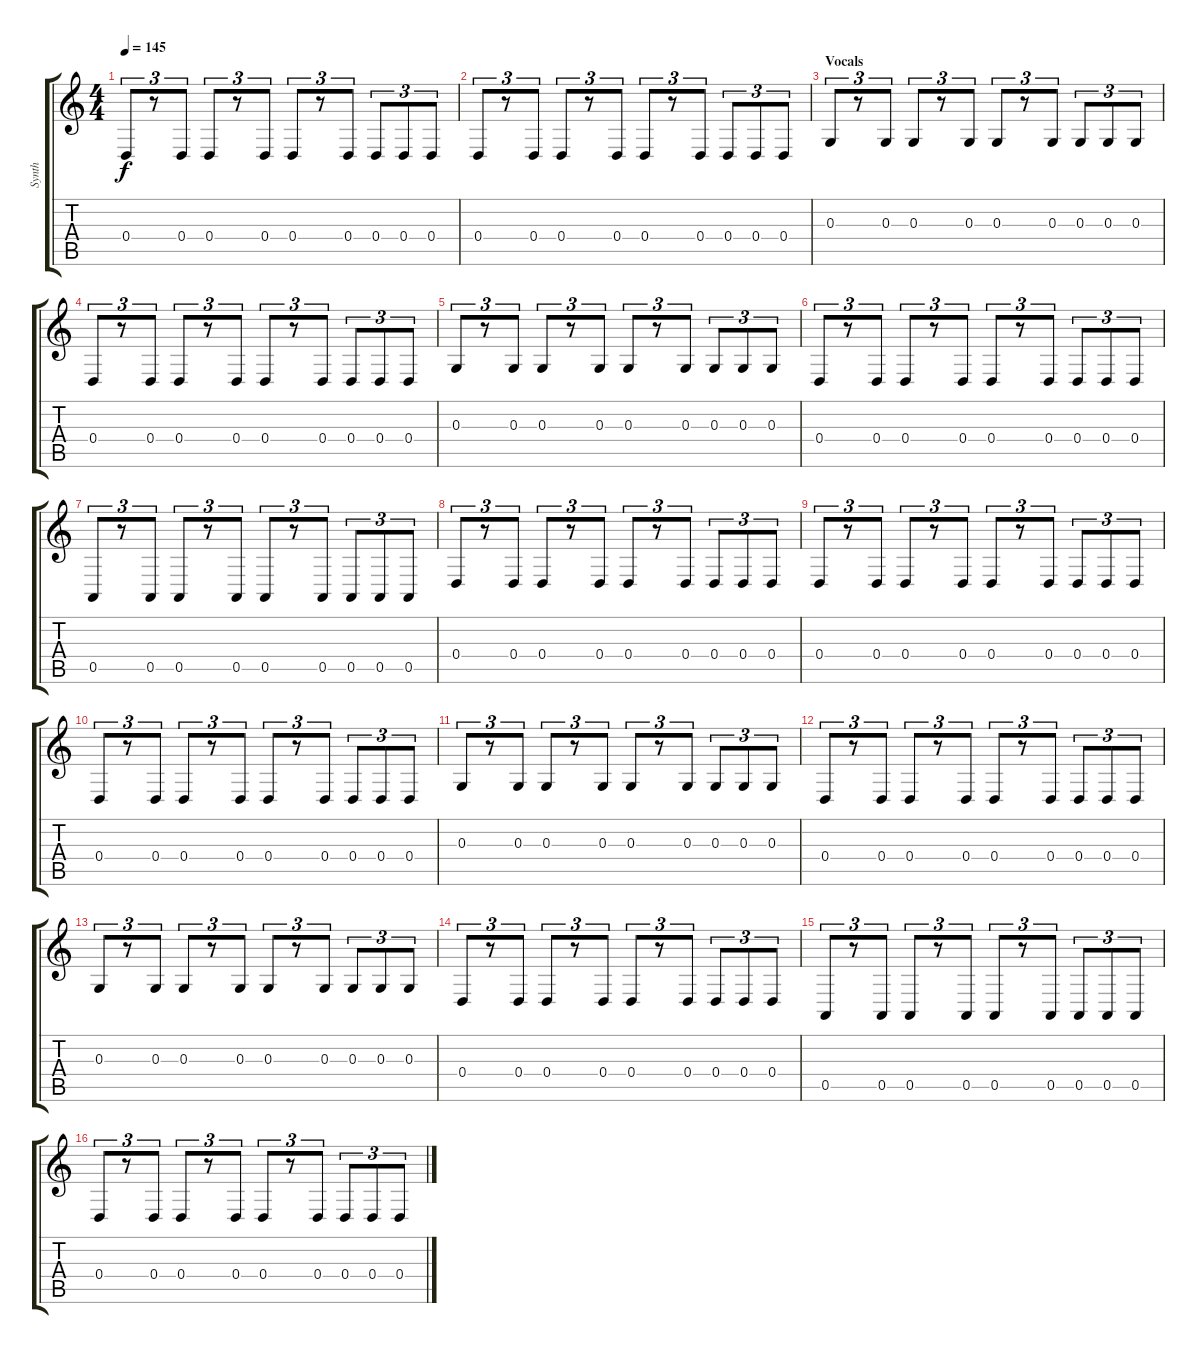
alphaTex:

\track ("Synth" "Synth") {instrument lead8bassandlead}
\staff {score tabs}
\tuning (E4 B3 G3 D3 A2 E2) {hide}
\ts (4 4)
\tempo 145
\clef g2
\ks c
0.4.8{tu (3 2) dy f} r.8{tu (3 2)} 0.4.8{tu (3 2)} 0.4.8{tu (3 2)} r.8{tu (3 2)} 0.4.8{tu (3 2)} 0.4.8{tu (3 2)} r.8{tu (3 2)} 0.4.8{tu (3 2)} 0.4.8{tu (3 2)} 0.4.8{tu (3 2)} 0.4.8{tu (3 2)} |
0.4.8{tu (3 2)} r.8{tu (3 2)} 0.4.8{tu (3 2)} 0.4.8{tu (3 2)} r.8{tu (3 2)} 0.4.8{tu (3 2)} 0.4.8{tu (3 2)} r.8{tu (3 2)} 0.4.8{tu (3 2)} 0.4.8{tu (3 2)} 0.4.8{tu (3 2)} 0.4.8{tu (3 2)} |
\section ("" "Vocals")
0.3.8{tu (3 2)} r.8{tu (3 2)} 0.3.8{tu (3 2)} 0.3.8{tu (3 2)} r.8{tu (3 2)} 0.3.8{tu (3 2)} 0.3.8{tu (3 2)} r.8{tu (3 2)} 0.3.8{tu (3 2)} 0.3.8{tu (3 2)} 0.3.8{tu (3 2)} 0.3.8{tu (3 2)} |
0.4.8{tu (3 2)} r.8{tu (3 2)} 0.4.8{tu (3 2)} 0.4.8{tu (3 2)} r.8{tu (3 2)} 0.4.8{tu (3 2)} 0.4.8{tu (3 2)} r.8{tu (3 2)} 0.4.8{tu (3 2)} 0.4.8{tu (3 2)} 0.4.8{tu (3 2)} 0.4.8{tu (3 2)} |
0.3.8{tu (3 2)} r.8{tu (3 2)} 0.3.8{tu (3 2)} 0.3.8{tu (3 2)} r.8{tu (3 2)} 0.3.8{tu (3 2)} 0.3.8{tu (3 2)} r.8{tu (3 2)} 0.3.8{tu (3 2)} 0.3.8{tu (3 2)} 0.3.8{tu (3 2)} 0.3.8{tu (3 2)} |
0.4.8{tu (3 2)} r.8{tu (3 2)} 0.4.8{tu (3 2)} 0.4.8{tu (3 2)} r.8{tu (3 2)} 0.4.8{tu (3 2)} 0.4.8{tu (3 2)} r.8{tu (3 2)} 0.4.8{tu (3 2)} 0.4.8{tu (3 2)} 0.4.8{tu (3 2)} 0.4.8{tu (3 2)} |
0.5.8{tu (3 2)} r.8{tu (3 2)} 0.5.8{tu (3 2)} 0.5.8{tu (3 2)} r.8{tu (3 2)} 0.5.8{tu (3 2)} 0.5.8{tu (3 2)} r.8{tu (3 2)} 0.5.8{tu (3 2)} 0.5.8{tu (3 2)} 0.5.8{tu (3 2)} 0.5.8{tu (3 2)} |
0.4.8{tu (3 2)} r.8{tu (3 2)} 0.4.8{tu (3 2)} 0.4.8{tu (3 2)} r.8{tu (3 2)} 0.4.8{tu (3 2)} 0.4.8{tu (3 2)} r.8{tu (3 2)} 0.4.8{tu (3 2)} 0.4.8{tu (3 2)} 0.4.8{tu (3 2)} 0.4.8{tu (3 2)} |
0.4.8{tu (3 2)} r.8{tu (3 2)} 0.4.8{tu (3 2)} 0.4.8{tu (3 2)} r.8{tu (3 2)} 0.4.8{tu (3 2)} 0.4.8{tu (3 2)} r.8{tu (3 2)} 0.4.8{tu (3 2)} 0.4.8{tu (3 2)} 0.4.8{tu (3 2)} 0.4.8{tu (3 2)} |
0.4.8{tu (3 2)} r.8{tu (3 2)} 0.4.8{tu (3 2)} 0.4.8{tu (3 2)} r.8{tu (3 2)} 0.4.8{tu (3 2)} 0.4.8{tu (3 2)} r.8{tu (3 2)} 0.4.8{tu (3 2)} 0.4.8{tu (3 2)} 0.4.8{tu (3 2)} 0.4.8{tu (3 2)} |
0.3.8{tu (3 2)} r.8{tu (3 2)} 0.3.8{tu (3 2)} 0.3.8{tu (3 2)} r.8{tu (3 2)} 0.3.8{tu (3 2)} 0.3.8{tu (3 2)} r.8{tu (3 2)} 0.3.8{tu (3 2)} 0.3.8{tu (3 2)} 0.3.8{tu (3 2)} 0.3.8{tu (3 2)} |
0.4.8{tu (3 2)} r.8{tu (3 2)} 0.4.8{tu (3 2)} 0.4.8{tu (3 2)} r.8{tu (3 2)} 0.4.8{tu (3 2)} 0.4.8{tu (3 2)} r.8{tu (3 2)} 0.4.8{tu (3 2)} 0.4.8{tu (3 2)} 0.4.8{tu (3 2)} 0.4.8{tu (3 2)} |
0.3.8{tu (3 2)} r.8{tu (3 2)} 0.3.8{tu (3 2)} 0.3.8{tu (3 2)} r.8{tu (3 2)} 0.3.8{tu (3 2)} 0.3.8{tu (3 2)} r.8{tu (3 2)} 0.3.8{tu (3 2)} 0.3.8{tu (3 2)} 0.3.8{tu (3 2)} 0.3.8{tu (3 2)} |
0.4.8{tu (3 2)} r.8{tu (3 2)} 0.4.8{tu (3 2)} 0.4.8{tu (3 2)} r.8{tu (3 2)} 0.4.8{tu (3 2)} 0.4.8{tu (3 2)} r.8{tu (3 2)} 0.4.8{tu (3 2)} 0.4.8{tu (3 2)} 0.4.8{tu (3 2)} 0.4.8{tu (3 2)} |
0.5.8{tu (3 2)} r.8{tu (3 2)} 0.5.8{tu (3 2)} 0.5.8{tu (3 2)} r.8{tu (3 2)} 0.5.8{tu (3 2)} 0.5.8{tu (3 2)} r.8{tu (3 2)} 0.5.8{tu (3 2)} 0.5.8{tu (3 2)} 0.5.8{tu (3 2)} 0.5.8{tu (3 2)} |
0.4.8{tu (3 2)} r.8{tu (3 2)} 0.4.8{tu (3 2)} 0.4.8{tu (3 2)} r.8{tu (3 2)} 0.4.8{tu (3 2)} 0.4.8{tu (3 2)} r.8{tu (3 2)} 0.4.8{tu (3 2)} 0.4.8{tu (3 2)} 0.4.8{tu (3 2)} 0.4.8{tu (3 2)}
